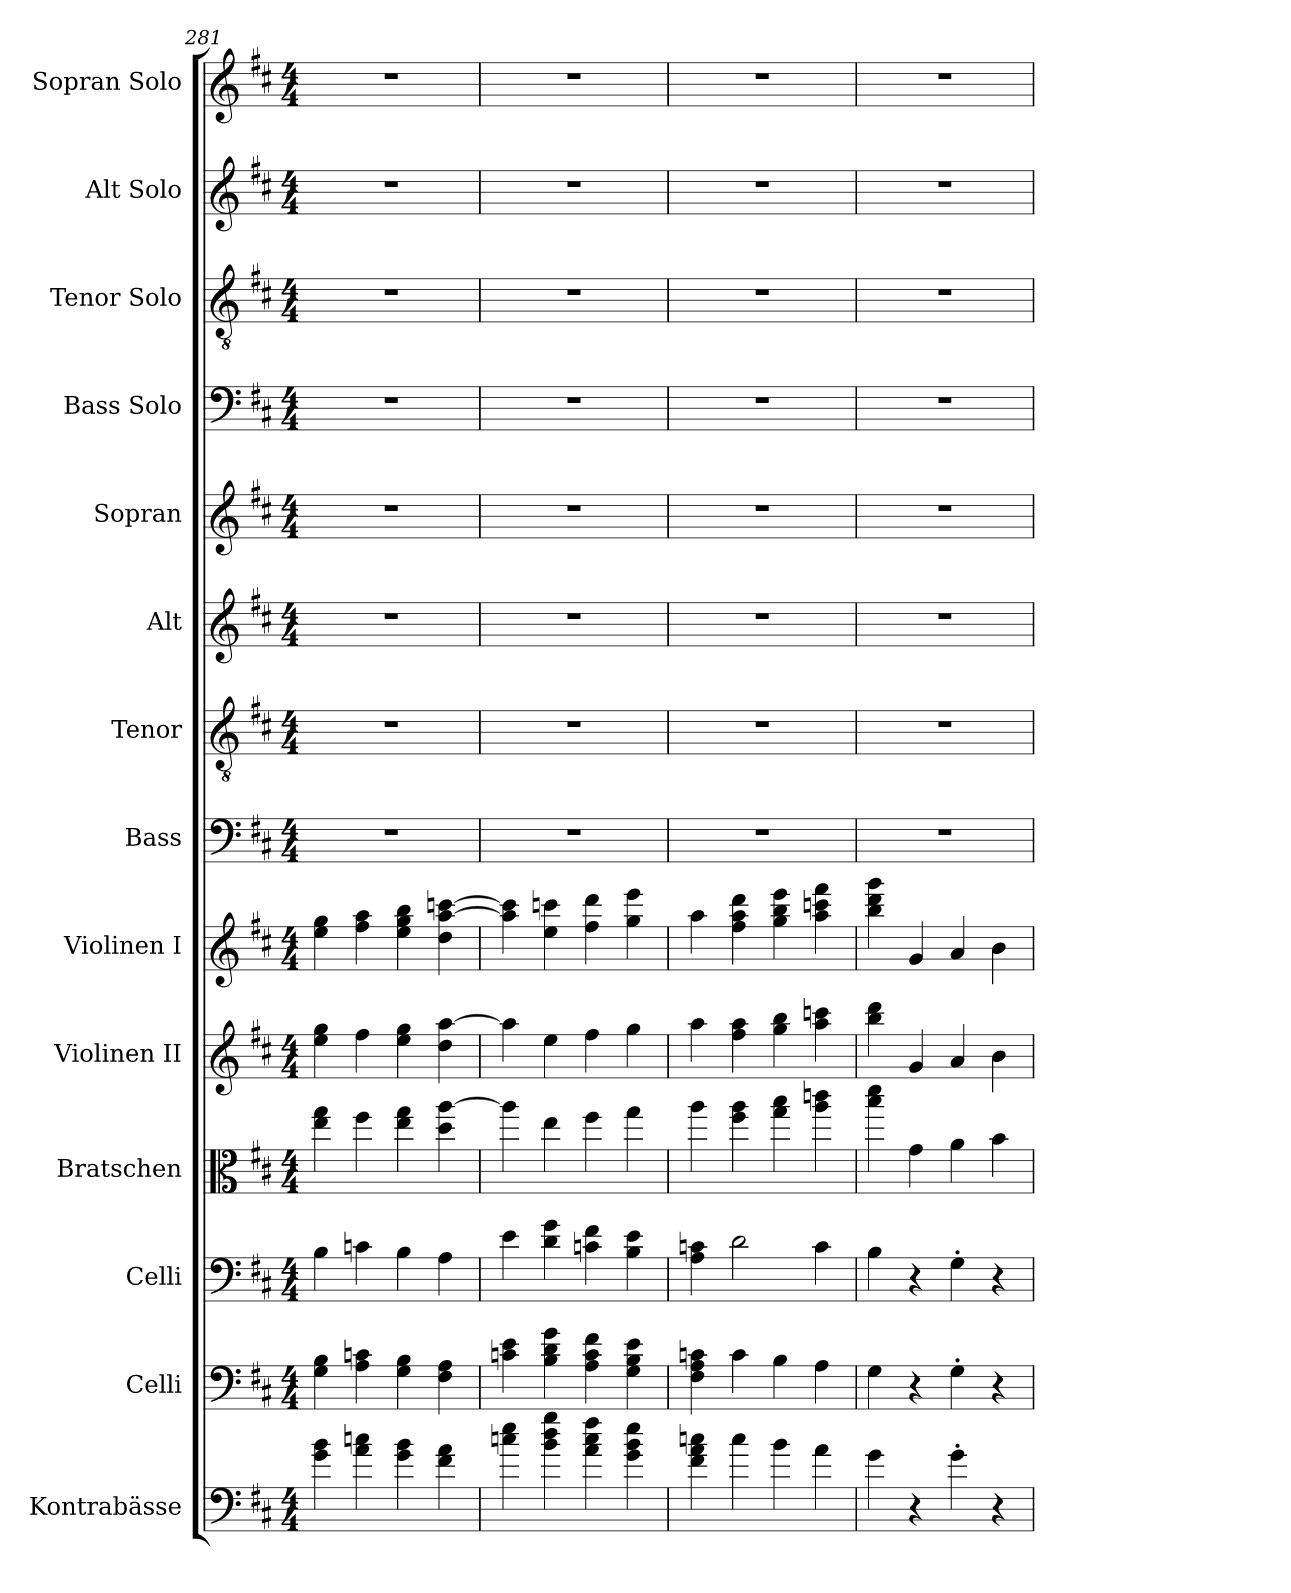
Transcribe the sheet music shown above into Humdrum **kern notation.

**kern	**kern	**kern	**kern	**kern	**kern	**kern	**kern	**kern	**kern	**kern	**kern	**kern	**kern
*part14	*part13	*part12	*part11	*part10	*part9	*part8	*part7	*part6	*part5	*part4	*part3	*part2	*part1
*staff14	*staff13	*staff12	*staff11	*staff10	*staff9	*staff8	*staff7	*staff6	*staff5	*staff4	*staff3	*staff2	*staff1
*I"Kontrabässe	*I"Celli	*I"Celli	*I"Bratschen	*I"Violinen II	*I"Violinen I	*I"Bass	*I"Tenor	*I"Alt	*I"Sopran	*I"Bass Solo	*I"Tenor Solo	*I"Alt Solo	*I"Sopran Solo
*	*I'Cl.	*	*	*	*I'Vl.	*I'B.	*I'T.	*I'A.	*I'S.	*I'B.S.	*I'T.S.	*I'A.S.	*I'S.S.
*clefF4	*clefF4	*clefF4	*clefC3	*clefG2	*clefG2	*clefF4	*clefGv2	*clefG2	*clefG2	*clefF4	*clefGv2	*clefG2	*clefG2
*ITrd7c12	*	*	*	*	*	*	*	*	*	*	*	*	*
*k[f#c#]	*k[f#c#]	*k[f#c#]	*k[f#c#]	*k[f#c#]	*k[f#c#]	*k[f#c#]	*k[f#c#]	*k[f#c#]	*k[f#c#]	*k[f#c#]	*k[f#c#]	*k[f#c#]	*k[f#c#]
*	*D:	*D:	*D:	*D:	*D:	*D:	*D:	*D:	*D:	*D:	*D:	*D:	*D:
*M4/4	*M4/4	*M4/4	*M4/4	*M4/4	*M4/4	*M4/4	*M4/4	*M4/4	*M4/4	*M4/4	*M4/4	*M4/4	*M4/4
=281	=281	=281	=281	=281	=281	=281	=281	=281	=281	=281	=281	=281	=281
4G\ 4B\	4G\ 4B\	4B\	4ee\ 4gg\	4ee\ 4gg\	4ee\ 4gg\	1r	1r	1r	1r	1r	1r	1r	1r
4A\ 4cn\	4A\ 4cn\	4cn\	4ff#\	4ff#\	4ff#\ 4aa\	.	.	.	.	.	.	.	.
4G\ 4B\	4G\ 4B\	4B\	4ee\ 4gg\	4ee\ 4gg\	4ee\ 4gg\ 4bb\	.	.	.	.	.	.	.	.
4F#\ 4A\	4F#\ 4A\	4A\	4dd\ [4aa\	4dd\ [4aa\	4dd\ [4aa\ [4cccn\	.	.	.	.	.	.	.	.
=282	=282	=282	=282	=282	=282	=282	=282	=282	=282	=282	=282	=282	=282
4cn\ 4e\	4cn\ 4e\	4e\	4aa\]	4aa\]	4aa\] 4ccc\]	1r	1r	1r	1r	1r	1r	1r	1r
4B\ 4d\ 4g\	4B\ 4d\ 4g\	4d\ 4g\	4ee\	4ee\	4ee\ 4cccn\	.	.	.	.	.	.	.	.
4A\ 4c\ 4f#\	4A\ 4c\ 4f#\	4cn\ 4f#\	4ff#\	4ff#\	4ff#\ 4ddd\	.	.	.	.	.	.	.	.
4G\ 4B\ 4e\	4G\ 4B\ 4e\	4B\ 4e\	4gg\	4gg\	4gg\ 4eee\	.	.	.	.	.	.	.	.
=283	=283	=283	=283	=283	=283	=283	=283	=283	=283	=283	=283	=283	=283
4F#\ 4A\ 4cn\	4F#\ 4A\ 4cn\	4A\ 4cn\	4aa\	4aa\	4aa\	1r	1r	1r	1r	1r	1r	1r	1r
4c\	4c\	2d\	4ff#\ 4aa\	4ff#\ 4aa\	4ff#\ 4aa\ 4ddd\	.	.	.	.	.	.	.	.
4B\	4B\	.	4gg\ 4bb\	4gg\ 4bb\	4gg\ 4bb\ 4eee\	.	.	.	.	.	.	.	.
4A\	4A\	4c\	4aa\ 4cccn\	4aa\ 4cccn\	4aa\ 4cccn\ 4fff#\	.	.	.	.	.	.	.	.
=284	=284	=284	=284	=284	=284	=284	=284	=284	=284	=284	=284	=284	=284
4G\	4G\	4B\	4bb\ 4ddd\	4bb\ 4ddd\	4bb\ 4ddd\ 4ggg\	1r	1r	1r	1r	1r	1r	1r	1r
4r	4r	4r	4g\	4g/	4g/	.	.	.	.	.	.	.	.
4G'\	4G'\	4G'\	4a\	4a/	4a/	.	.	.	.	.	.	.	.
4r	4r	4r	4b\	4b\	4b\	.	.	.	.	.	.	.	.
=	=	=	=	=	=	=	=	=	=	=	=	=	=
*-	*-	*-	*-	*-	*-	*-	*-	*-	*-	*-	*-	*-	*-
